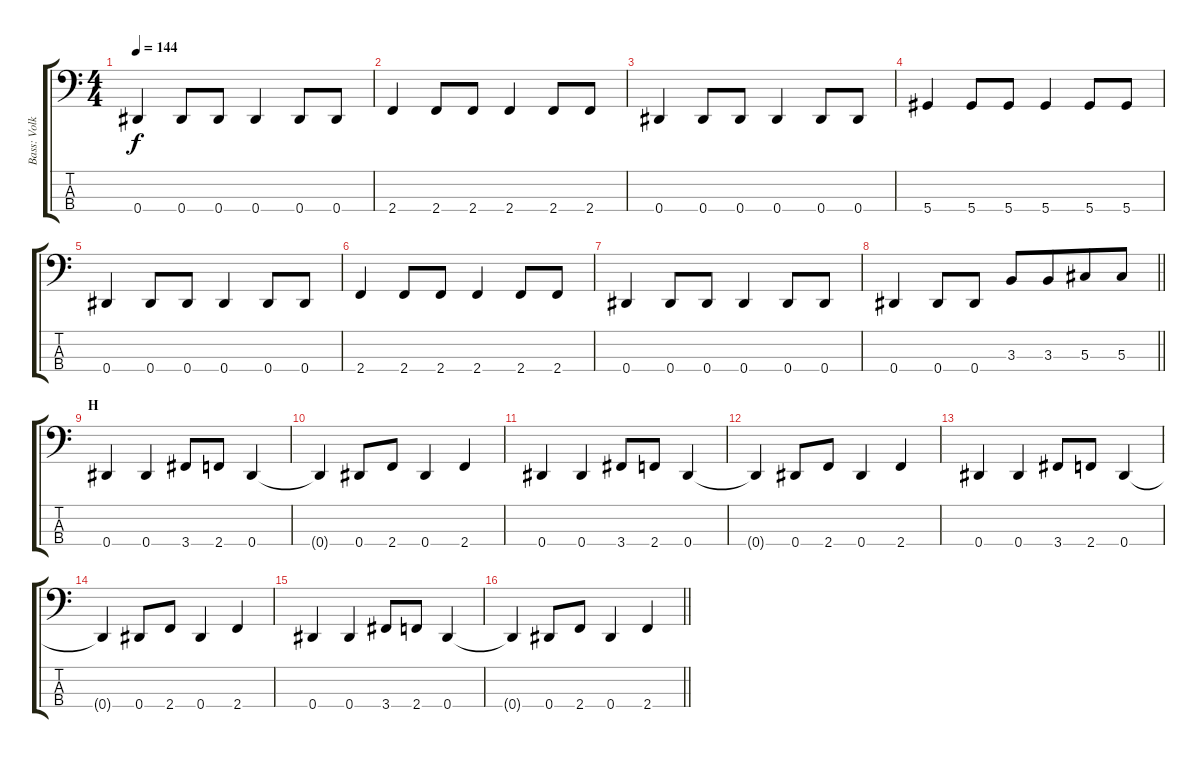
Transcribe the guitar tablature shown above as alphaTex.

\track ("Bass: Volker" "Bass: Volk") {instrument synthbass2}
\staff {score tabs}
\tuning (Gb2 Db2 Ab1 Eb1) {hide}
\ts (4 4)
\tempo 144
\clef f4
\ks c
0.4.4{dy f} 0.4.8 0.4.8 0.4.4 0.4.8 0.4.8 |
2.4.4 2.4.8 2.4.8 2.4.4 2.4.8 2.4.8 |
0.4.4 0.4.8 0.4.8 0.4.4 0.4.8 0.4.8 |
5.4.4 5.4.8 5.4.8 5.4.4 5.4.8 5.4.8 |
0.4.4 0.4.8 0.4.8 0.4.4 0.4.8 0.4.8 |
2.4.4 2.4.8 2.4.8 2.4.4 2.4.8 2.4.8 |
0.4.4 0.4.8 0.4.8 0.4.4 0.4.8 0.4.8 |
\barLineRight lightlight
0.4.4 0.4.8 0.4.8 3.3.8 3.3.8{beam merge} 5.3.8 5.3.8 |
\section ("" "H")
0.4.4 0.4.4 3.4.8 2.4.8 0.4.4 |
0.4{t}.4 0.4.8 2.4.8 0.4.4 2.4.4 |
0.4.4 0.4.4 3.4.8 2.4.8 0.4.4 |
0.4{t}.4 0.4.8 2.4.8 0.4.4 2.4.4 |
0.4.4 0.4.4 3.4.8 2.4.8 0.4.4 |
0.4{t}.4 0.4.8 2.4.8 0.4.4 2.4.4 |
0.4.4 0.4.4 3.4.8 2.4.8 0.4.4 |
\barLineRight lightlight
0.4{t}.4 0.4.8 2.4.8 0.4.4 2.4.4
